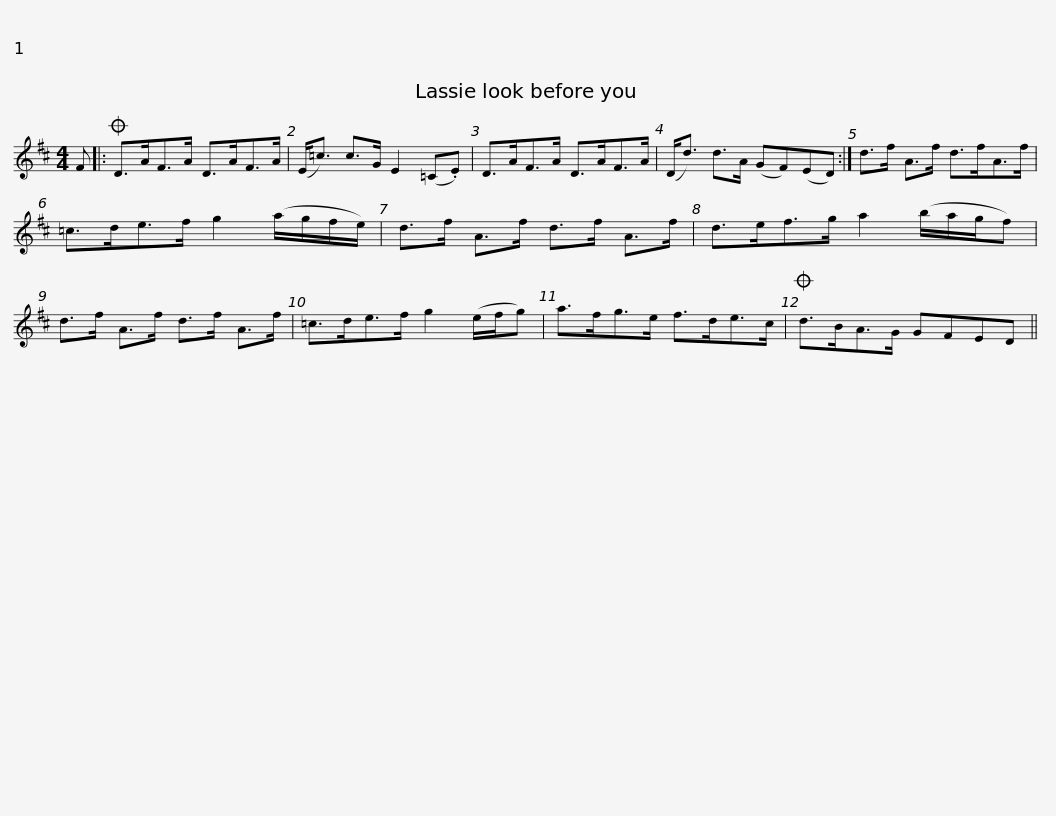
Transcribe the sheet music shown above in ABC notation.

X:1
L:1/8
M:4/4
I:linebreak $
K:D
V:1 treble
V:1
 F |:O D>AF>A D>AF>A | (E<=c) c>G E2 (=C.E) | D>AF>A D>AF>A | (D<d) d>A (GF)(ED) :|$ %5
 d>f A>f d>fA>f | =c>de>f g2 (a/g/f/e/) | d>f A>f d>f A>f | d>ef>g a2 (b/a/g/f) |$ d>f A>f d>f A>f | %10
 =c>de>f g2 (e/f/g) | a>fg>e f>de>c |O d>BA>G GFED || %13
